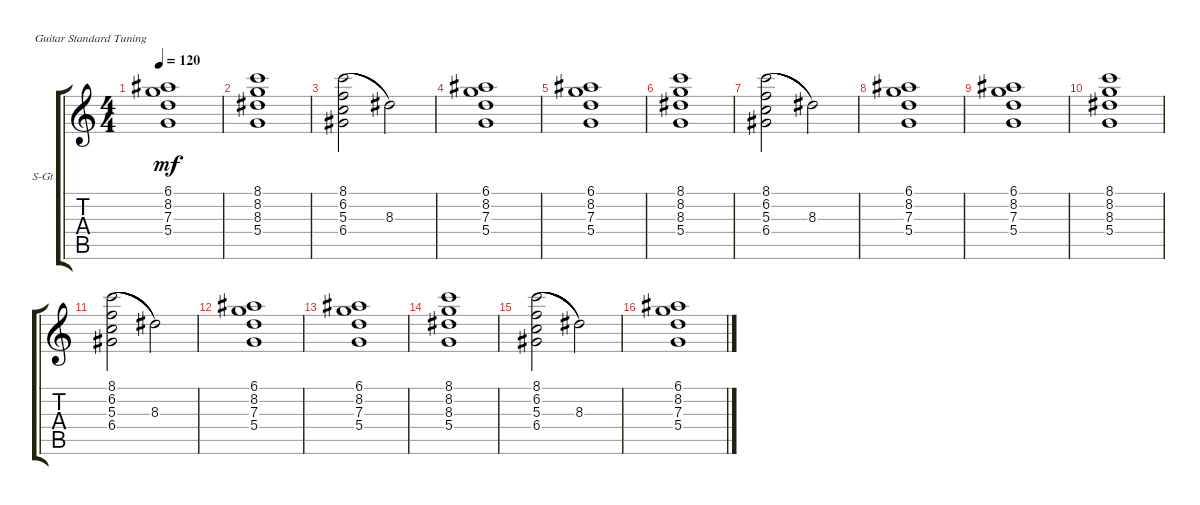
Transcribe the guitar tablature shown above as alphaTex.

\defaultSystemsLayout 4
\bracketExtendMode groupsimilarinstruments
\firstSystemTrackNameOrientation horizontal
\otherSystemsTrackNameOrientation horizontal
\track ("Guitar 1" "S-Gt") {instrument acousticguitarsteel}
\staff {score tabs}
\tuning (E4 B3 G3 D3 A2 E2)
\ts (4 4)
\tempo 120
\clef g2
\ks c
(6.1 8.2 7.3 5.4).1{dy mf} |
(8.1 8.2 8.3 5.4).1 |
(8.1 6.2 5.3 6.4).2{legatoorigin} 8.3.2 |
(6.1 8.2 7.3 5.4).1 |
(6.1 8.2 7.3 5.4).1 |
(8.1 8.2 8.3 5.4).1 |
(8.1 6.2 5.3 6.4).2{legatoorigin} 8.3.2 |
(6.1 8.2 7.3 5.4).1 |
(6.1 8.2 7.3 5.4).1 |
(8.1 8.2 8.3 5.4).1 |
(8.1 6.2 5.3 6.4).2{legatoorigin} 8.3.2 |
(6.1 8.2 7.3 5.4).1 |
(6.1 8.2 7.3 5.4).1 |
(8.1 8.2 8.3 5.4).1 |
(8.1 6.2 5.3 6.4).2{legatoorigin} 8.3.2 |
(6.1 8.2 7.3 5.4).1
